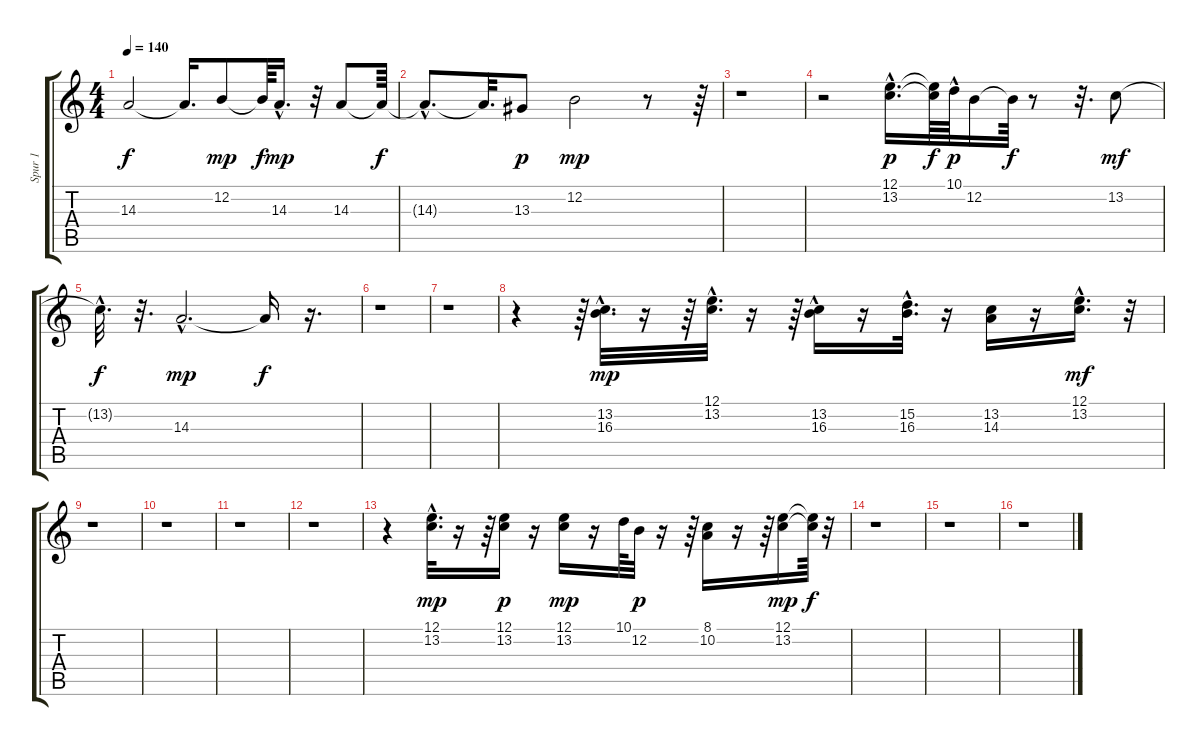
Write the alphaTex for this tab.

\track ("Spur 1" "Spur 1") {instrument fx7echoes}
\staff {score tabs}
\tuning (E4 B3 G3 D3 A2 E2) {hide}
\ts (4 4)
\tempo 140
\clef g2
\ks c
14.3{t}.2{dy f} 14.3{t}.16{d} 12.2.8{dy mp} 12.2{t}.64{dy f} 14.3{hac}.16{d dy mp} r.32 14.3.8 14.3{t}.64{dy f} |
14.3{hac t}.8{d} 14.3{t}.32{d} 13.3.8{dy p} 12.2.2{dy mp} r.8 r.64 |
r.1 |
r.2 (12.1{hac} 13.2{hac}).16{d dy p} (12.1{t} 13.2{t}).64{dy f} 10.1{hac}.64{dy p} 12.2.16 12.2{t}.64{dy f} r.8 r.32{d} 13.2.8{dy mf} |
13.2{hac t}.32{d dy f} r.32{d} 14.3{hac}.2{d dy mp} 14.3{t}.16{dy f} r.16{d} |
r.1 |
r.1 |
r.4 r.64 (13.2{hac} 16.3{hac}).32{d dy mp} r.16 r.64 (12.1{hac} 13.2{hac}).32{d} r.16 r.64 (13.2 16.3{hac}).16 r.16 (15.2{hac} 16.3{hac}).32{d} r.16 (13.2 14.3).16 r.16 (12.1{hac} 13.2{hac}).16{d dy mf} r.32 |
r.1 |
r.1 |
r.1 |
r.1 |
r.4 (12.1{hac} 13.2{hac}).32{d dy mp} r.16 r.64 (12.1 13.2).16{dy p} r.16 (12.1 13.2).16{dy mp} r.16 10.1.64 12.2.32{dy p} r.16 r.64 (8.1 10.2).16 r.16 r.64 (12.1 13.2).16{dy mp} (12.1{t} 13.2{t}).64{dy f} r.32 |
r.1 |
r.1 |
r.1
